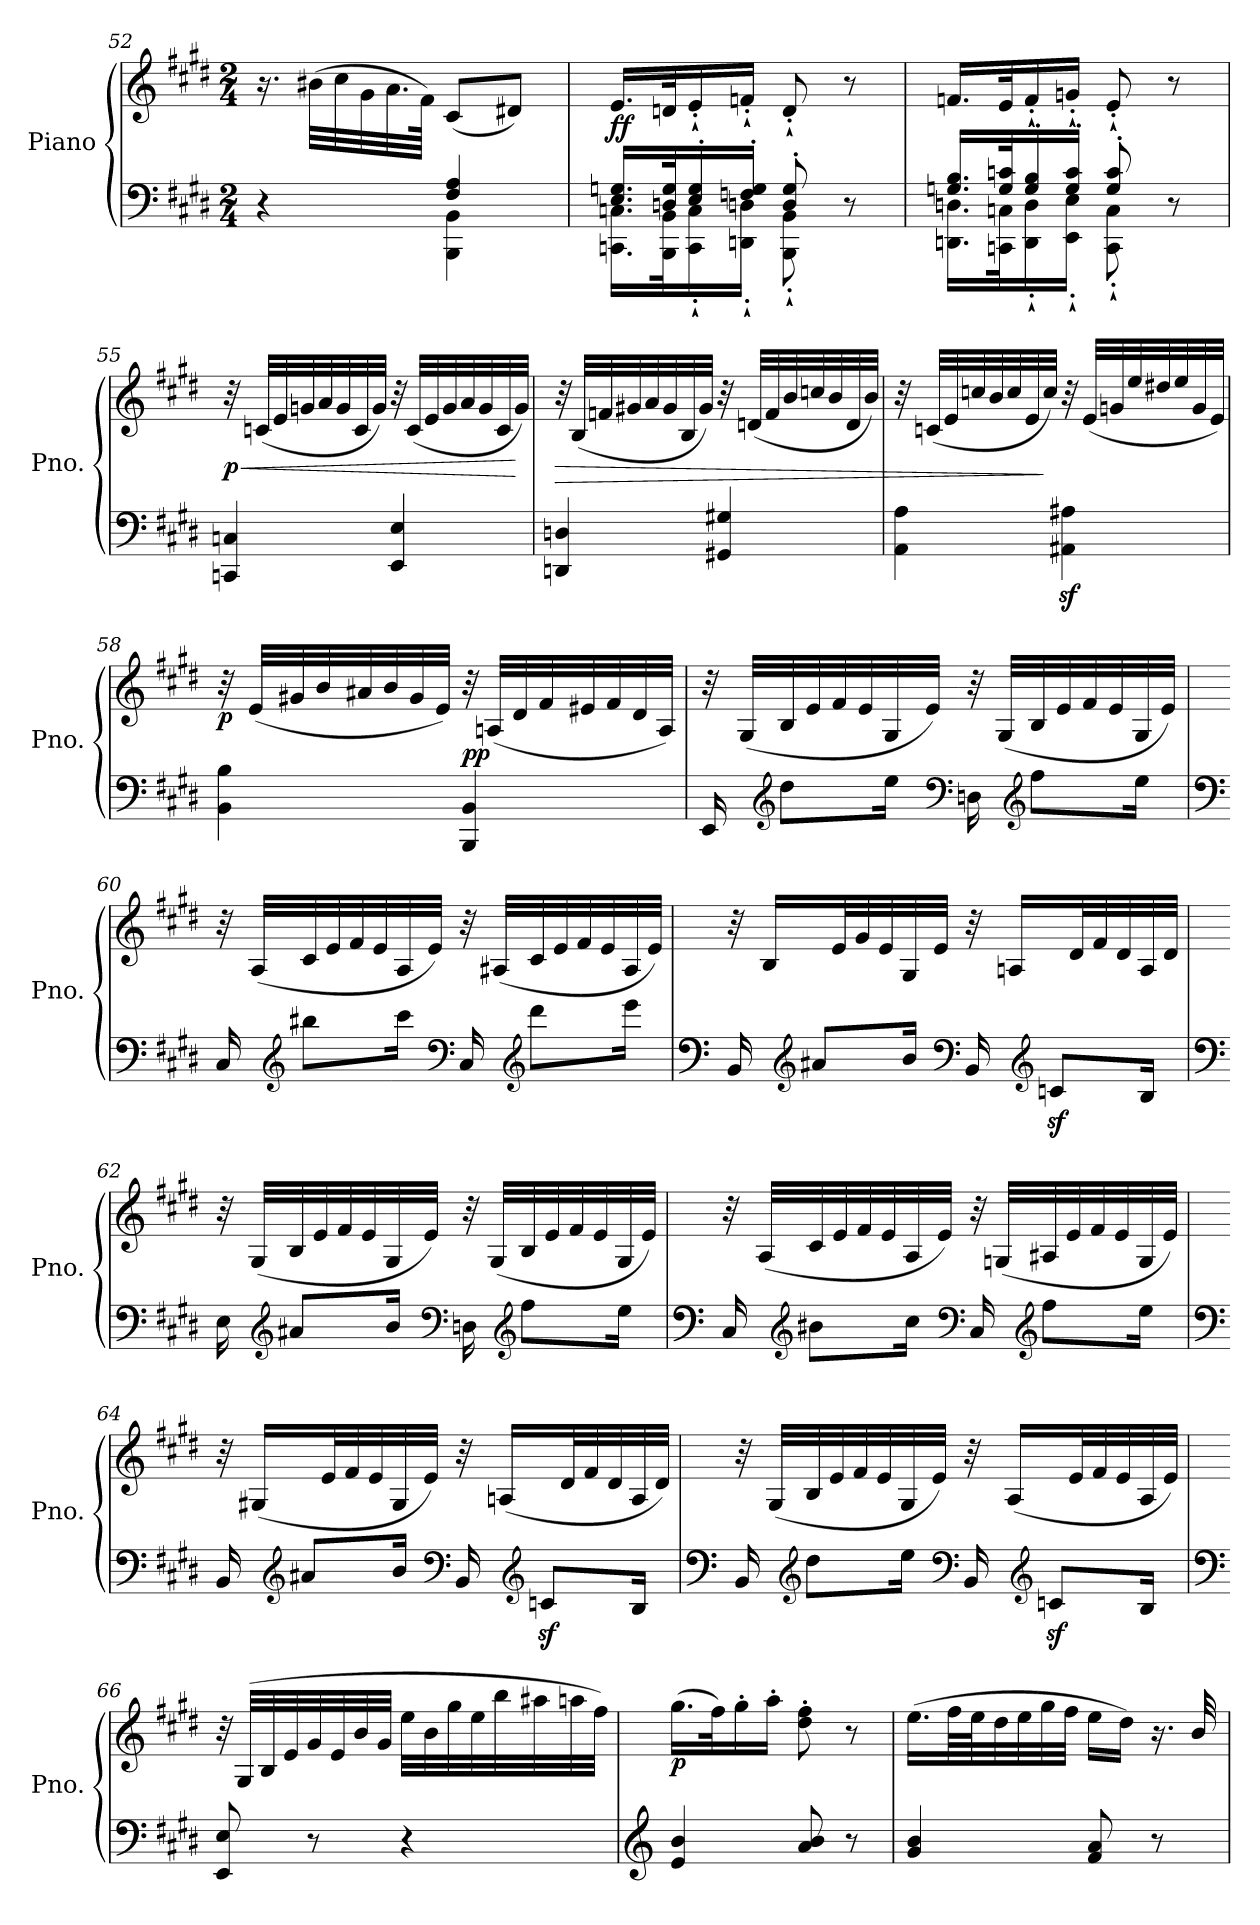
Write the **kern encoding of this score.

**kern	**kern	**dynam
*part1	*part1	*part1
*staff2	*staff1	*staff1/2
*I"Piano	*	*
*I'Pno.	*	*
*clefF4	*clefG2	*
*k[f#c#g#d#]	*k[f#c#g#d#]	*
*M2/4	*M2/4	*
=52	=52	=52
*^	*^	*
4ryy	4r	16.r	4ryy	.
.	.	(32b#X\LLL	.	.
.	.	32cc#\	.	.
.	.	32g#\	.	.
.	.	32.a\	.	.
.	.	64f#\JJJk)	.	.
4F#/ 4A/	4BBB\ 4BB\	(8c#/L	4ryy	.
.	.	8d#X/J)	.	.
!!LO:LB:g=z	!!
=53	=53	=53	=53	=53
!	!	!	!	!LO:DY:b
16.E/ 16.Gn/LL	16.CCn\ 16.Cn\LL	16.e/LL	4.ryy	ff
32Dn/ 32G/K	32BBB\ 32BB\K	32dn/K	.	.
16E/' 16G/'	16CC\`' 16C\`'	16e`'/	.	.
16Fn/' 16G/'JJ	16DDn\`' 16Dn\`'JJ	16fn`'/JJ	.	.
8D/' 8G/'	8BBB\`' 8BB\`'	8d`'/	.	.
8ryy	8r	8r	8ryy	.
=54	=54	=54	=54	=54
16.Gn/ 16.B/LL	16.DDn\ 16.Dn\LL	16.fn/LL	4.ryy	.
32G/ 32cn/K	32CCn\ 32Cn\K	32e/K	.	.
16G/' 16B/'	16DD\`' 16D\`'	16f`'/	.	.
16G/' 16c/'JJ	16EE\`' 16E\`'JJ	16gn`'/JJ	.	.
8G/' 8c/'	8CC\`' 8C\`'	8e`'/	.	.
8ryy	8r	8r	8ryy	.
=55	=55	=55	=55	=55
!	!	!	!	!LO:HP:b
!	!	!	!	!LO:DY:n=1:b
*v	*v	*	*	*
*	*v	*v	*
4CCn/ 4Cn/	32r	< p
.	(32cn/LLL	.
.	32e/	.
.	32gn/	.
.	32a/	.
.	32g/	.
.	32c/	.
.	32g/JJJ)	.
4EE/ 4E/	32r	.
.	(32c/LLL	.
.	32e/	.
.	32g/	.
.	32a/	.
.	32g/	.
.	32c/	.
.	32g/JJJ)	[
!!LO:LB:g=z
=56	=56	=56
!	!	!LO:HP:b
4DDn/ 4Dn/	32r	>
.	(32B/LLL	.
.	32fn/	.
.	32g#X/	.
.	32a/	.
.	32g#/	.
.	32B/	.
.	32g#/JJJ)	.
4GG#X/ 4G#X/	32r	.
.	(32dn/LLL	.
.	32f/	.
.	32b/	.
.	32ccn/	.
.	32b/	.
.	32d/	.
.	32b/JJJ)	.
=57	=57	=57
4AA\ 4A\	32r	.
.	(32cn/LLL	.
.	32e/	.
.	32ccn/	.
.	32b/	.
.	32cc/	.
.	32e/	.
.	32cc/JJJ)	]
4AA#X\z> 4A#X\z>	32r	.
.	(32e/LLL	.
.	32gn/	.
.	32ee/	.
.	32dd#X/	.
.	32ee/	.
.	32g/	.
.	32e/JJJ)	.
!!LO:PB:g=z
=58	=58	=58
!	!	!LO:DY:b
4BB\ 4B\	32r	p
.	(32e/LLL	.
.	32g#X/	.
.	32b/	.
.	32a#X/	.
.	32b/	.
.	32g#/	.
.	32e/JJJ)	.
!	!	!LO:DY:b
4BBB/ 4BB/	32r	pp
.	(32An/LLL	.
.	32d#/	.
.	32f#/	.
.	32e#X/	.
.	32f#/	.
.	32d#/	.
.	32A/JJJ)	.
=59	=59	=59
16EE/	32r	.
.	(32G#/LLL	.
*clefG2	*	*
8dd#\L	32B/	.
.	32e/	.
.	32f#/	.
.	32e/	.
16ee\Jk	32G#/	.
.	32e/JJJ)	.
*clefF4	*	*
16Dn\	32r	.
.	(32G#/LLL	.
*clefG2	*	*
8ff#\L	32B/	.
.	32e/	.
.	32f#/	.
.	32e/	.
16ee\Jk	32G#/	.
.	32e/JJJ)	.
!!LO:LB:g=z
=60	=60	=60
*clefF4	*	*
16C#/	32r	.
.	(32A/LLL	.
*clefG2	*	*
8bb#X\L	32c#/	.
.	32e/	.
.	32f#/	.
.	32e/	.
16ccc#\Jk	32A/	.
.	32e/JJJ)	.
*clefF4	*	*
16C#/	32r	.
.	(32A#X/LLL	.
*clefG2	*	*
8ddd#\L	32c#/	.
.	32e/	.
.	32f#/	.
.	32e/	.
16eee\Jk	32A#/	.
.	32e/JJJ)	.
=61	=61	=61
*clefF4	*	*
16BB/	32r	.
.	16B/LL	.
*clefG2	*	*
8a#X/L	.	.
.	32e/L	.
.	32g#/	.
.	32e/	.
16b/Jk	32G#/	.
.	32e/JJJ	.
*clefF4	*	*
16BB/	32r	.
.	16An/LL	.
*clefG2	*	*
8cnz>/L	.	.
.	32d#/L	.
.	32f#/	.
.	32d#/	.
16B/Jk	32A/	.
.	32d#/JJJ	.
!!LO:LB:g=z
=62	=62	=62
*clefF4	*	*
16E\	32r	.
.	(32G#/LLL	.
*clefG2	*	*
8a#X/L	32B/	.
.	32e/	.
.	32f#/	.
.	32e/	.
16b/Jk	32G#/	.
.	32e/JJJ)	.
*clefF4	*	*
16Dn\	32r	.
.	(32G#/LLL	.
*clefG2	*	*
8ff#\L	32B/	.
.	32e/	.
.	32f#/	.
.	32e/	.
16ee\Jk	32G#/	.
.	32e/JJJ)	.
=63	=63	=63
*clefF4	*	*
16C#/	32r	.
.	(32A/LLL	.
*clefG2	*	*
8b#X\L	32c#/	.
.	32e/	.
.	32f#/	.
.	32e/	.
16cc#\Jk	32A/	.
.	32e/JJJ)	.
*clefF4	*	*
16C#/	32r	.
.	(32Gn/LLL	.
*clefG2	*	*
8ff#\L	32A#X/	.
.	32e/	.
.	32f#/	.
.	32e/	.
16ee\Jk	32G/	.
.	32e/JJJ)	.
!!LO:LB:g=z
=64	=64	=64
*clefF4	*	*
16BB/	32r	.
.	(16G#X/LL	.
*clefG2	*	*
8a#X/L	.	.
.	32e/L	.
.	32f#/	.
.	32e/	.
16b/Jk	32G#/	.
.	32e/JJJ)	.
*clefF4	*	*
16BB/	32r	.
.	(16An/LL	.
*clefG2	*	*
8cnz>/L	.	.
.	32d#/L	.
.	32f#/	.
.	32d#/	.
16B/Jk	32A/	.
.	32d#/JJJ)	.
=65	=65	=65
*clefF4	*	*
16BB/	32r	.
.	(32G#/LLL	.
*clefG2	*	*
8dd#\L	32B/	.
.	32e/	.
.	32f#/	.
.	32e/	.
16ee\Jk	32G#/	.
.	32e/JJJ)	.
*clefF4	*	*
16BB/	32r	.
.	(16A/LL	.
*clefG2	*	*
8cnz>/L	.	.
.	32e/L	.
.	32f#/	.
.	32e/	.
16B/Jk	32A/	.
.	32e/JJJ)	.
!!LO:LB:g=z
=66	=66	=66
*clefF4	*	*
8EE/ 8E/	32r	.
.	(32G#/LLL	.
.	32B/	.
.	32e/	.
8r	32g#/	.
.	32e/	.
.	32b/	.
.	32g#/JJJ	.
4r	32ee\LLL	.
.	32b\	.
.	32gg#\	.
.	32ee\	.
.	32bb\	.
.	32aa#X\	.
.	32aan\	.
.	32ff#\JJJ)	.
=67	=67	=67
*clefG2	*	*
!	!	!LO:DY:b
4e/ 4b/	(16.gg#\LL	p
.	32ff#\K)	.
.	16gg#'\	.
.	16aa'\JJ	.
8a/ 8b/	8dd#\' 8ff#\'	.
8r	8r	.
=68	=68	=68
4g#/ 4b/	(16.ee\LL	.
.	64ff#\LL	.
.	64ee\J	.
.	32dd#\	.
.	32ee\	.
.	32gg#\	.
.	32ff#\JJJ	.
8f#/ 8a/	16ee\LL	.
.	16dd#\JJ)	.
8r	16.r	.
.	32b/	.
=	=	=
*-	*-	*-
